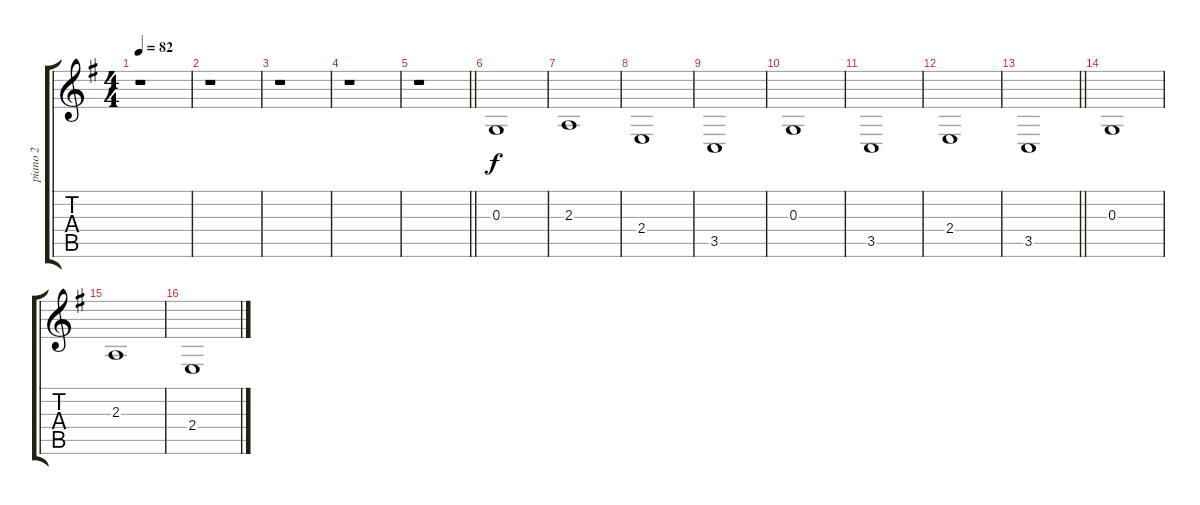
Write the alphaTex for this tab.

\track ("piano 2" "piano 2") {instrument acousticgrandpiano}
\staff {score tabs}
\tuning (E4 B3 G3 D3 A2 E2) {hide}
\ts (4 4)
\tempo 82
\clef g2
\ks g
r.1{dy f} |
r.1 |
r.1 |
r.1 |
\barLineRight lightlight
r.1 |
0.3.1 |
2.3.1 |
2.4.1 |
3.5.1 |
0.3.1 |
3.5.1 |
2.4.1 |
\barLineRight lightlight
3.5.1 |
0.3.1 |
2.3.1 |
2.4.1
